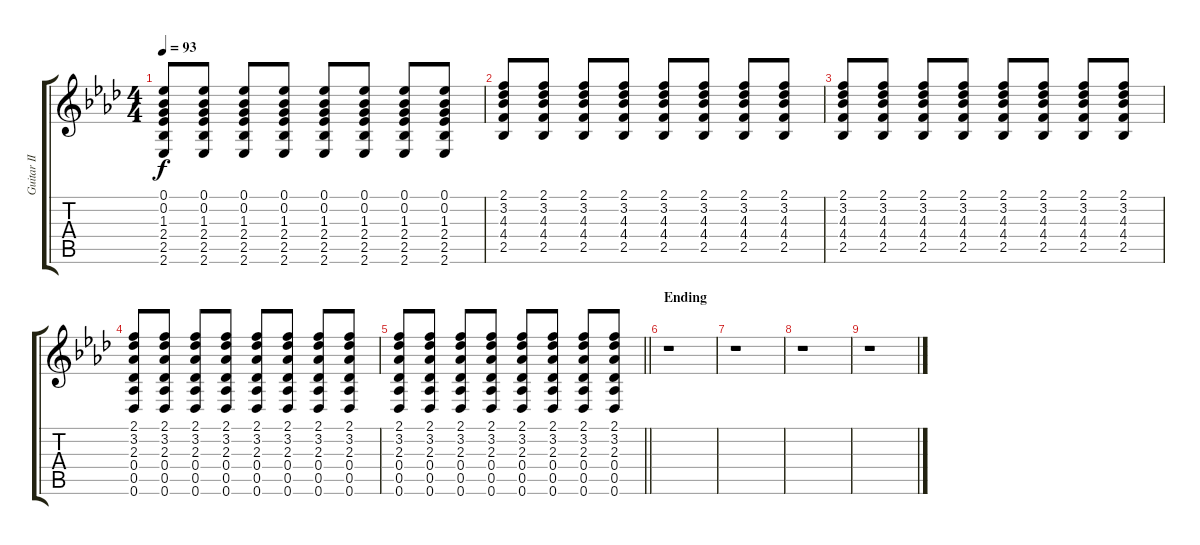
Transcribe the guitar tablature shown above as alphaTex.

\track ("Guitar II" "Guitar II") {instrument overdrivenguitar}
\staff {score tabs}
\tuning (Eb4 Bb3 Gb3 Db3 Ab2 Db2) {hide}
\ts (4 4)
\tempo 93
\clef g2
\ks ab
(0.1 0.2 1.3 2.4 2.5 2.6).8{dy f} (0.1 0.2 1.3 2.4 2.5 2.6).8 (0.1 0.2 1.3 2.4 2.5 2.6).8 (0.1 0.2 1.3 2.4 2.5 2.6).8 (0.1 0.2 1.3 2.4 2.5 2.6).8 (0.1 0.2 1.3 2.4 2.5 2.6).8 (0.1 0.2 1.3 2.4 2.5 2.6).8 (0.1 0.2 1.3 2.4 2.5 2.6).8 |
(2.1 3.2 4.3 4.4 2.5).8 (2.1 3.2 4.3 4.4 2.5).8 (2.1 3.2 4.3 4.4 2.5).8 (2.1 3.2 4.3 4.4 2.5).8 (2.1 3.2 4.3 4.4 2.5).8 (2.1 3.2 4.3 4.4 2.5).8 (2.1 3.2 4.3 4.4 2.5).8 (2.1 3.2 4.3 4.4 2.5).8 |
(2.1 3.2 4.3 4.4 2.5).8 (2.1 3.2 4.3 4.4 2.5).8 (2.1 3.2 4.3 4.4 2.5).8 (2.1 3.2 4.3 4.4 2.5).8 (2.1 3.2 4.3 4.4 2.5).8 (2.1 3.2 4.3 4.4 2.5).8 (2.1 3.2 4.3 4.4 2.5).8 (2.1 3.2 4.3 4.4 2.5).8 |
(2.1 3.2 2.3 0.4 0.5 0.6).8 (2.1 3.2 2.3 0.4 0.5 0.6).8 (2.1 3.2 2.3 0.4 0.5 0.6).8 (2.1 3.2 2.3 0.4 0.5 0.6).8 (2.1 3.2 2.3 0.4 0.5 0.6).8 (2.1 3.2 2.3 0.4 0.5 0.6).8 (2.1 3.2 2.3 0.4 0.5 0.6).8 (2.1 3.2 2.3 0.4 0.5 0.6).8 |
\barLineRight lightlight
(2.1 3.2 2.3 0.4 0.5 0.6).8 (2.1 3.2 2.3 0.4 0.5 0.6).8 (2.1 3.2 2.3 0.4 0.5 0.6).8 (2.1 3.2 2.3 0.4 0.5 0.6).8 (2.1 3.2 2.3 0.4 0.5 0.6).8 (2.1 3.2 2.3 0.4 0.5 0.6).8 (2.1 3.2 2.3 0.4 0.5 0.6).8 (2.1 3.2 2.3 0.4 0.5 0.6).8 |
\section ("" "Ending")
r.1 |
r.1 |
r.1 |
r.1
